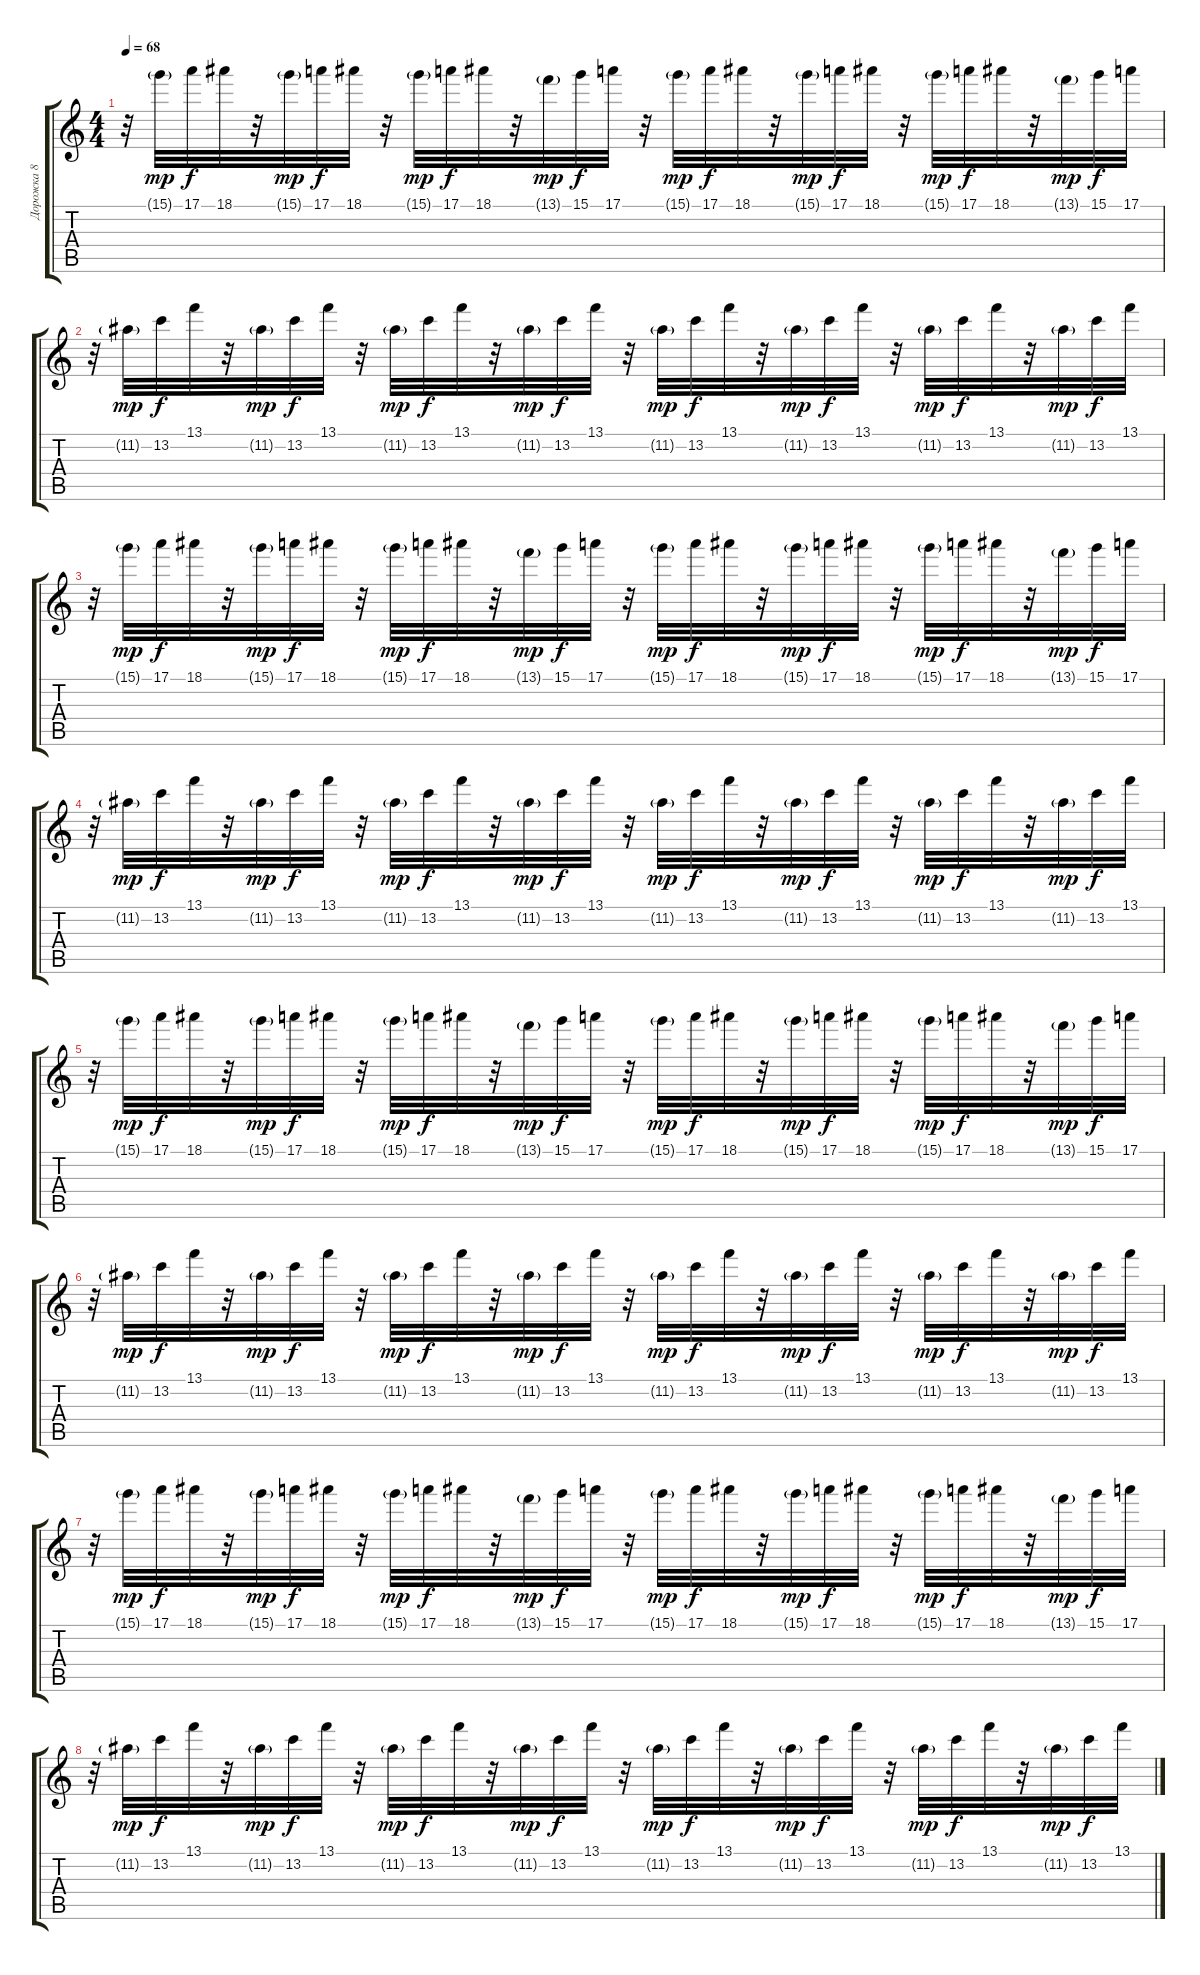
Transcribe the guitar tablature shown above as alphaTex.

\track ("Дорожка 8" "Дорожка 8") {instrument acousticguitarsteel}
\staff {score tabs}
\tuning (E4 B3 G3 D3 A2 E2) {hide}
\ts (4 4)
\tempo 68
\clef g2
\ks c
r.32{dy f} 15.1{g}.32{dy mp} 17.1.32{dy f} 18.1.32 r.32 15.1{g}.32{dy mp} 17.1.32{dy f} 18.1.32 r.32 15.1{g}.32{dy mp} 17.1.32{dy f} 18.1.32 r.32 13.1{g}.32{dy mp} 15.1.32{dy f} 17.1.32 r.32 15.1{g}.32{dy mp} 17.1.32{dy f} 18.1.32 r.32 15.1{g}.32{dy mp} 17.1.32{dy f} 18.1.32 r.32 15.1{g}.32{dy mp} 17.1.32{dy f} 18.1.32 r.32 13.1{g}.32{dy mp} 15.1.32{dy f} 17.1.32 |
r.32 11.2{g}.32{dy mp} 13.2.32{dy f} 13.1.32 r.32 11.2{g}.32{dy mp} 13.2.32{dy f} 13.1.32 r.32 11.2{g}.32{dy mp} 13.2.32{dy f} 13.1.32 r.32 11.2{g}.32{dy mp} 13.2.32{dy f} 13.1.32 r.32 11.2{g}.32{dy mp} 13.2.32{dy f} 13.1.32 r.32 11.2{g}.32{dy mp} 13.2.32{dy f} 13.1.32 r.32 11.2{g}.32{dy mp} 13.2.32{dy f} 13.1.32 r.32 11.2{g}.32{dy mp} 13.2.32{dy f} 13.1.32 |
r.32 15.1{g}.32{dy mp} 17.1.32{dy f} 18.1.32 r.32 15.1{g}.32{dy mp} 17.1.32{dy f} 18.1.32 r.32 15.1{g}.32{dy mp} 17.1.32{dy f} 18.1.32 r.32 13.1{g}.32{dy mp} 15.1.32{dy f} 17.1.32 r.32 15.1{g}.32{dy mp} 17.1.32{dy f} 18.1.32 r.32 15.1{g}.32{dy mp} 17.1.32{dy f} 18.1.32 r.32 15.1{g}.32{dy mp} 17.1.32{dy f} 18.1.32 r.32 13.1{g}.32{dy mp} 15.1.32{dy f} 17.1.32 |
r.32 11.2{g}.32{dy mp} 13.2.32{dy f} 13.1.32 r.32 11.2{g}.32{dy mp} 13.2.32{dy f} 13.1.32 r.32 11.2{g}.32{dy mp} 13.2.32{dy f} 13.1.32 r.32 11.2{g}.32{dy mp} 13.2.32{dy f} 13.1.32 r.32 11.2{g}.32{dy mp} 13.2.32{dy f} 13.1.32 r.32 11.2{g}.32{dy mp} 13.2.32{dy f} 13.1.32 r.32 11.2{g}.32{dy mp} 13.2.32{dy f} 13.1.32 r.32 11.2{g}.32{dy mp} 13.2.32{dy f} 13.1.32 |
r.32 15.1{g}.32{dy mp} 17.1.32{dy f} 18.1.32 r.32 15.1{g}.32{dy mp} 17.1.32{dy f} 18.1.32 r.32 15.1{g}.32{dy mp} 17.1.32{dy f} 18.1.32 r.32 13.1{g}.32{dy mp} 15.1.32{dy f} 17.1.32 r.32 15.1{g}.32{dy mp} 17.1.32{dy f} 18.1.32 r.32 15.1{g}.32{dy mp} 17.1.32{dy f} 18.1.32 r.32 15.1{g}.32{dy mp} 17.1.32{dy f} 18.1.32 r.32 13.1{g}.32{dy mp} 15.1.32{dy f} 17.1.32 |
r.32 11.2{g}.32{dy mp} 13.2.32{dy f} 13.1.32 r.32 11.2{g}.32{dy mp} 13.2.32{dy f} 13.1.32 r.32 11.2{g}.32{dy mp} 13.2.32{dy f} 13.1.32 r.32 11.2{g}.32{dy mp} 13.2.32{dy f} 13.1.32 r.32 11.2{g}.32{dy mp} 13.2.32{dy f} 13.1.32 r.32 11.2{g}.32{dy mp} 13.2.32{dy f} 13.1.32 r.32 11.2{g}.32{dy mp} 13.2.32{dy f} 13.1.32 r.32 11.2{g}.32{dy mp} 13.2.32{dy f} 13.1.32 |
r.32 15.1{g}.32{dy mp} 17.1.32{dy f} 18.1.32 r.32 15.1{g}.32{dy mp} 17.1.32{dy f} 18.1.32 r.32 15.1{g}.32{dy mp} 17.1.32{dy f} 18.1.32 r.32 13.1{g}.32{dy mp} 15.1.32{dy f} 17.1.32 r.32 15.1{g}.32{dy mp} 17.1.32{dy f} 18.1.32 r.32 15.1{g}.32{dy mp} 17.1.32{dy f} 18.1.32 r.32 15.1{g}.32{dy mp} 17.1.32{dy f} 18.1.32 r.32 13.1{g}.32{dy mp} 15.1.32{dy f} 17.1.32 |
r.32 11.2{g}.32{dy mp} 13.2.32{dy f} 13.1.32 r.32 11.2{g}.32{dy mp} 13.2.32{dy f} 13.1.32 r.32 11.2{g}.32{dy mp} 13.2.32{dy f} 13.1.32 r.32 11.2{g}.32{dy mp} 13.2.32{dy f} 13.1.32 r.32 11.2{g}.32{dy mp} 13.2.32{dy f} 13.1.32 r.32 11.2{g}.32{dy mp} 13.2.32{dy f} 13.1.32 r.32 11.2{g}.32{dy mp} 13.2.32{dy f} 13.1.32 r.32 11.2{g}.32{dy mp} 13.2.32{dy f} 13.1.32
